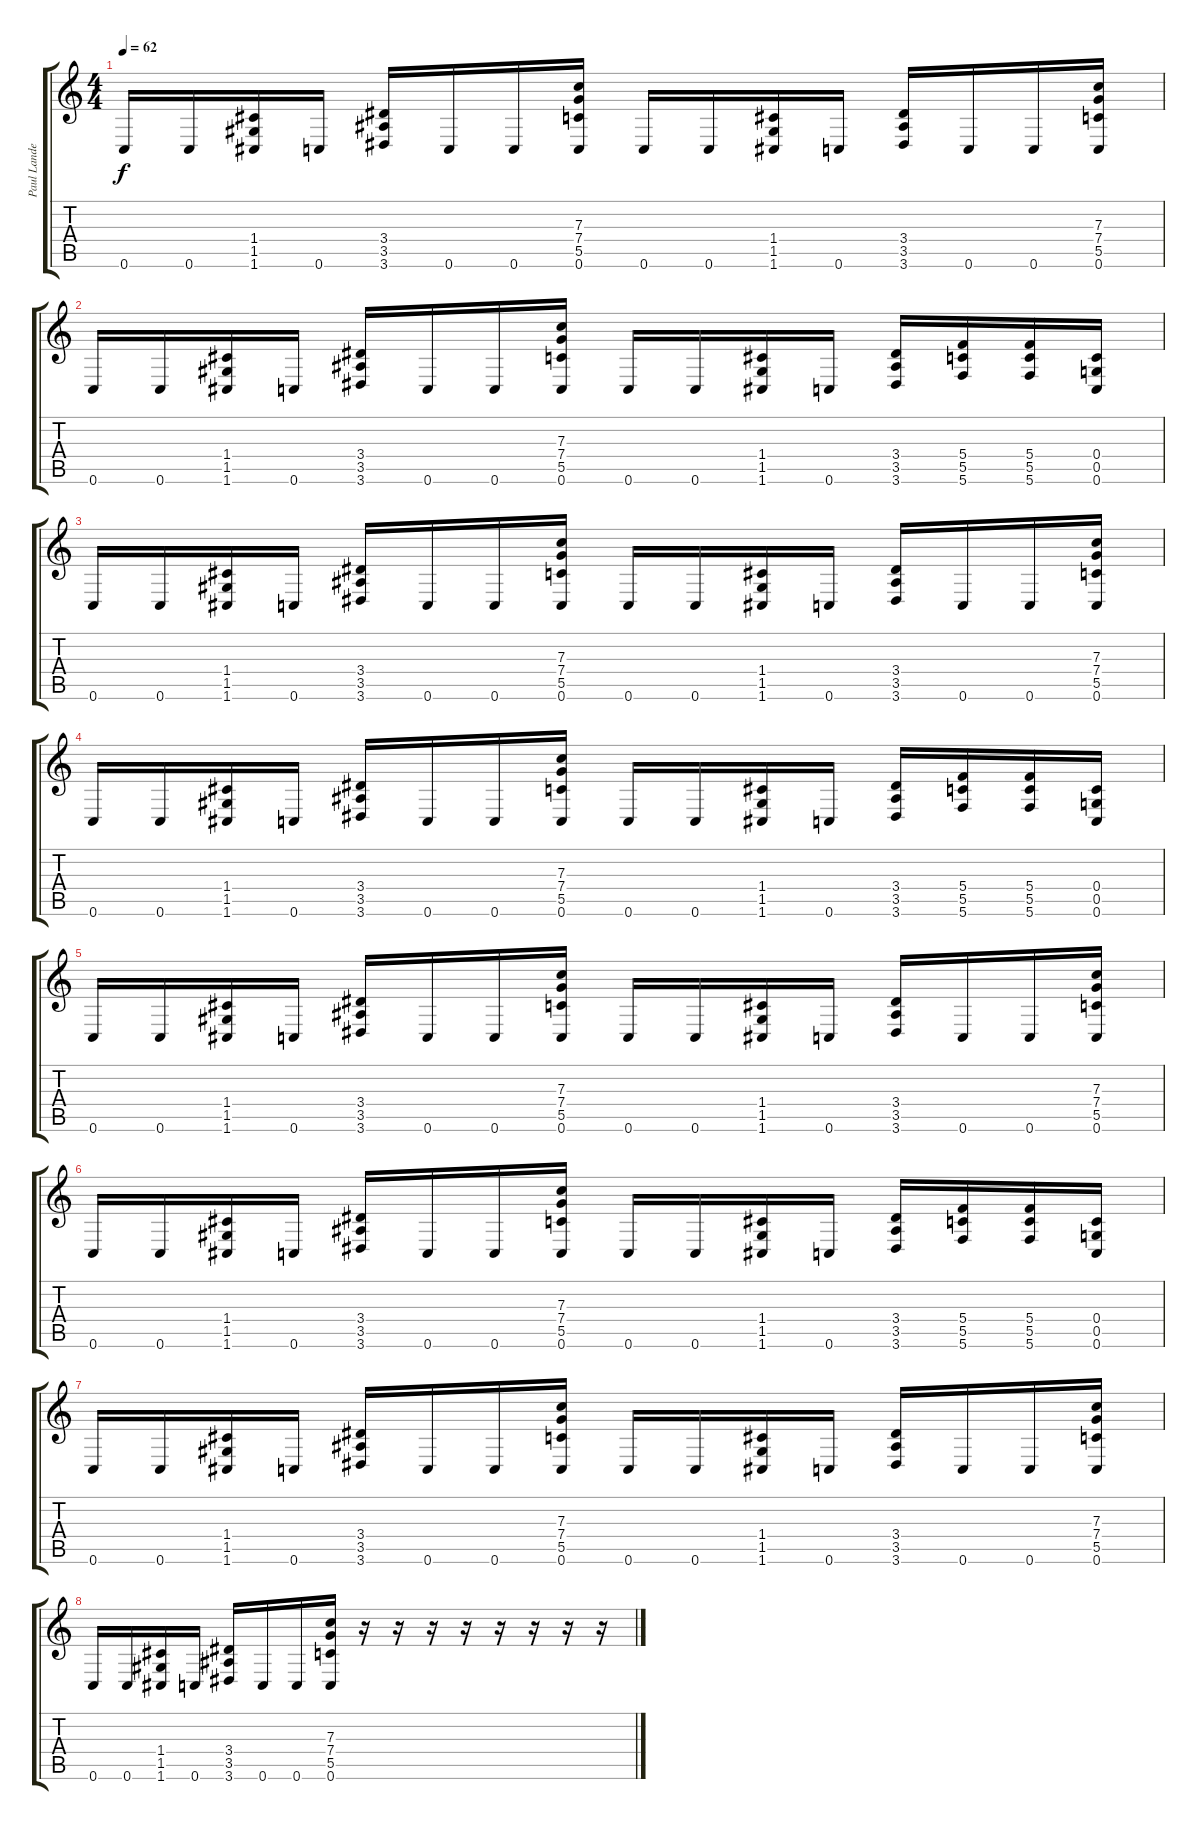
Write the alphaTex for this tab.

\track ("Paul Landers" "Paul Lande") {instrument acousticguitarsteel}
\staff {score tabs}
\tuning (D4 A3 F3 C3 G2 C2) {hide}
\ts (4 4)
\tempo 62
\clef g2
\ks c
0.6.16{dy f instrument acousticguitarsteel} 0.6.16 (1.4 1.5 1.6).16 0.6.16 (3.4 3.5 3.6).16 0.6.16 0.6.16 (7.3 7.4 5.5 0.6).16 0.6.16 0.6.16 (1.4 1.5 1.6).16 0.6.16 (3.4 3.5 3.6).16 0.6.16 0.6.16 (7.3 7.4 5.5 0.6).16 |
0.6.16 0.6.16 (1.4 1.5 1.6).16 0.6.16 (3.4 3.5 3.6).16 0.6.16 0.6.16 (7.3 7.4 5.5 0.6).16 0.6.16 0.6.16 (1.4 1.5 1.6).16 0.6.16 (3.4 3.5 3.6).16 (5.4 5.5 5.6).16 (5.4 5.5 5.6).16 (0.4 0.5 0.6).16 |
0.6.16 0.6.16 (1.4 1.5 1.6).16 0.6.16 (3.4 3.5 3.6).16 0.6.16 0.6.16 (7.3 7.4 5.5 0.6).16 0.6.16 0.6.16 (1.4 1.5 1.6).16 0.6.16 (3.4 3.5 3.6).16 0.6.16 0.6.16 (7.3 7.4 5.5 0.6).16 |
0.6.16 0.6.16 (1.4 1.5 1.6).16 0.6.16 (3.4 3.5 3.6).16 0.6.16 0.6.16 (7.3 7.4 5.5 0.6).16 0.6.16 0.6.16 (1.4 1.5 1.6).16 0.6.16 (3.4 3.5 3.6).16 (5.4 5.5 5.6).16 (5.4 5.5 5.6).16 (0.4 0.5 0.6).16 |
0.6.16 0.6.16 (1.4 1.5 1.6).16 0.6.16 (3.4 3.5 3.6).16 0.6.16 0.6.16 (7.3 7.4 5.5 0.6).16 0.6.16 0.6.16 (1.4 1.5 1.6).16 0.6.16 (3.4 3.5 3.6).16 0.6.16 0.6.16 (7.3 7.4 5.5 0.6).16 |
0.6.16 0.6.16 (1.4 1.5 1.6).16 0.6.16 (3.4 3.5 3.6).16 0.6.16 0.6.16 (7.3 7.4 5.5 0.6).16 0.6.16 0.6.16 (1.4 1.5 1.6).16 0.6.16 (3.4 3.5 3.6).16 (5.4 5.5 5.6).16 (5.4 5.5 5.6).16 (0.4 0.5 0.6).16 |
0.6.16 0.6.16 (1.4 1.5 1.6).16 0.6.16 (3.4 3.5 3.6).16 0.6.16 0.6.16 (7.3 7.4 5.5 0.6).16 0.6.16 0.6.16 (1.4 1.5 1.6).16 0.6.16 (3.4 3.5 3.6).16 0.6.16 0.6.16 (7.3 7.4 5.5 0.6).16 |
0.6.16 0.6.16 (1.4 1.5 1.6).16 0.6.16 (3.4 3.5 3.6).16 0.6.16 0.6.16 (7.3 7.4 5.5 0.6).16 r.16 r.16 r.16 r.16 r.16 r.16 r.16 r.16
